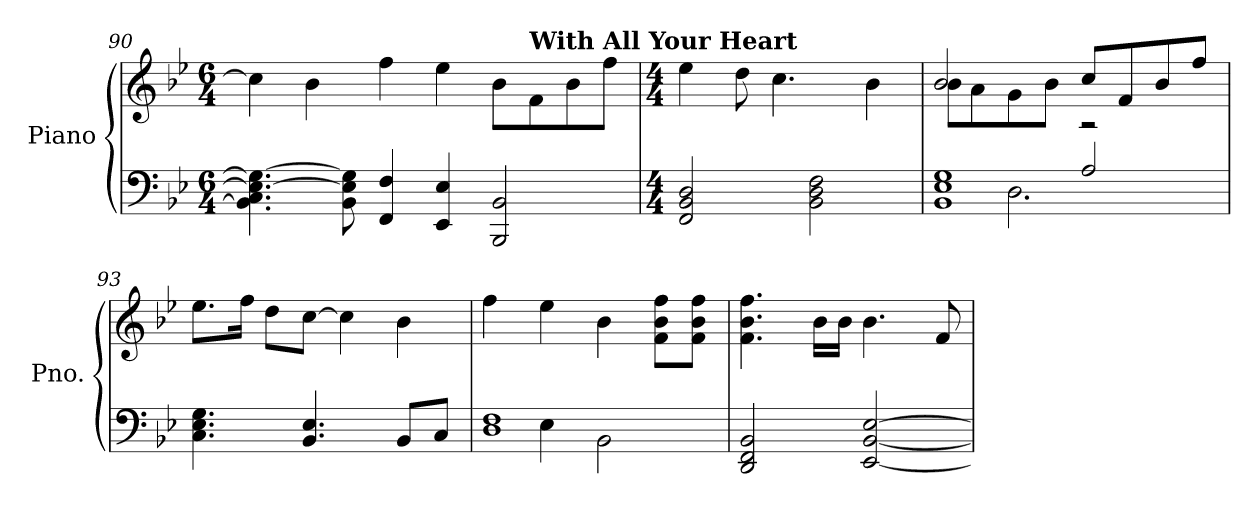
**kern	**kern
*part1	*part1
*staff2	*staff1
*I"Piano	*
*I'Pno.	*
*clefF4	*clefG2
*k[b-e-]	*k[b-e-]
*M6/4	*M6/4
=90	=90
4.BB-\] 4.C\ 4.E-\_ 4.G\_	4cc\]
.	4b-\
8BB-\ 8E-\] 8G\]	.
4FF/ 4F/	4ff\
4EE-/ 4E-/	4ee-\
2BBB-/ 2BB-/	8b-\L
!	!LO:TX:a:B:t=With All Your Heart
.	8f\
.	8b-\
.	8ff\J
=91	=91
*M4/4	*M4/4
2FF/ 2BB-/ 2D/	4ee-\
.	8dd\
.	4.cc\
2BB-\ 2D\ 2F\	.
.	4b-\
=92	=92
*^	*^
*	*^	*	*
1BB- 1E- 1G	4ryy	2ryy	2b-/	8b-\L
.	.	.	.	8a\
.	2.D\	.	.	8g\
.	.	.	.	8b-\J
.	.	2A/	8cc/L	2r
.	.	.	8f/	.
.	.	.	8b-/	.
.	.	.	8ff/J	.
*v	*v	*v	*	*
*	*v	*v
!!LO:LB:g=z
=93	=93
4.C\ 4.E-\ 4.G\	8.ee-\L
.	16ff\Jk
.	8dd\L
4.BB-/ 4.E-/	[8cc\J
.	4cc\]
8BB-/L	4b-\
8C/J	.
=94	=94
*^	*
1D 1F	4ryy	4ff\
.	4E-\	4ee-\
.	2BB-\	4b-\
.	.	8f\ 8b-\ 8ff\L
.	.	8f\ 8b-\ 8ff\J
*v	*v	*
=95	=95
2DD/ 2FF/ 2BB-/	4.f\ 4.b-\ 4.ff\
.	16b-\LL
.	16b-\JJ
[2EE-/ [2BB-/ [2E-/	4.b-\
.	8f/
=	=
*-	*-
